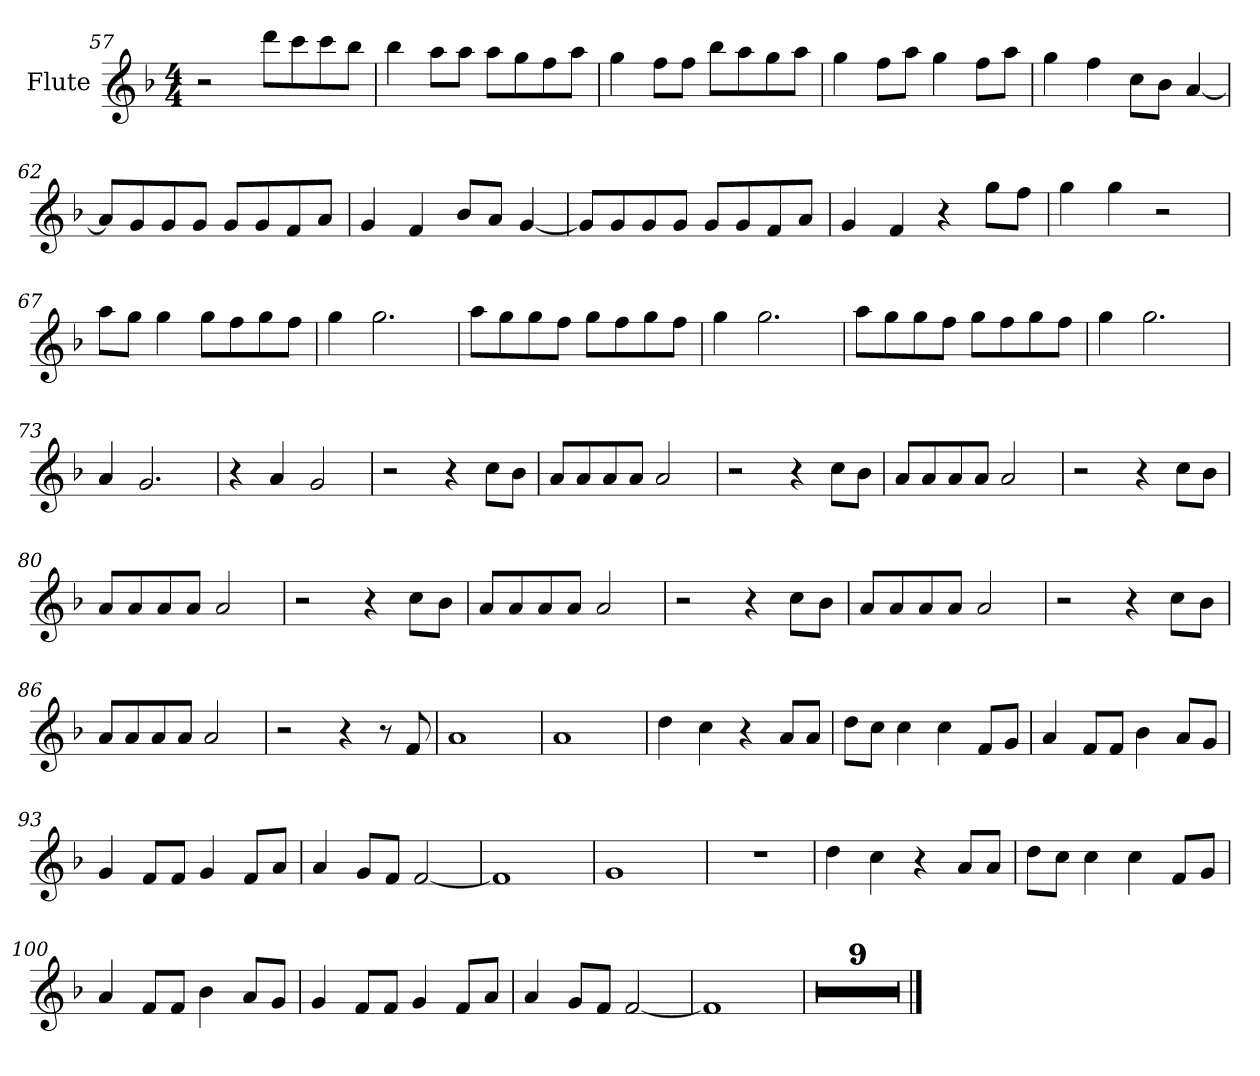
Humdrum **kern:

**kern
*part1
*staff1
*I"Flute
*I'Fl.
*clefG2
*k[b-]
*M4/4
=57
2r
8ddd\L
8ccc\
8ccc\
8bb-\J
=58
4bb-\
8aa\L
8aa\J
8aa\L
8gg\
8ff\
8aa\J
=59
4gg\
8ff\L
8ff\J
8bb-\L
8aa\
8gg\
8aa\J
=60
4gg\
8ff\L
8aa\J
4gg\
8ff\L
8aa\J
=61
4gg\
4ff\
8cc\L
8b-\J
[4a/
!!LO:LB:g=z
=62
8a/L]
8g/
8g/
8g/J
8g/L
8g/
8f/
8a/J
=63
4g/
4f/
8b-/L
8a/J
[4g/
=64
8g/L]
8g/
8g/
8g/J
8g/L
8g/
8f/
8a/J
=65
4g/
4f/
4r
8gg\L
8ff\J
=66
4gg\
4gg\
2r
=67
8aa:\L
8gg\J
4gg\
8gg\L
8ff\
8gg\
8ff\J
=68
4gg\
2.gg\
=69
8aa\L
8gg\
8gg\
8ff\J
8gg\L
8ff\
8gg\
8ff\J
!!LO:LB:g=z
=70
4gg\
2.gg\
=71
8aa:\L
8gg\
8gg\
8ff\J
8gg\L
8ff\
8gg\
8ff\J
=72
4gg\
2.gg\
=73
4a/
2.g/
=74
4r
4a/
2g/
=75
2r
4r
8cc\L
8b-\J
=76
8a/L
8a/
8a/
8a/J
2a/
=77
2r
4r
8cc\L
8b-\J
=78
8a/L
8a/
8a/
8a/J
2a/
=79
2r
4r
8cc\L
8b-\J
!!LO:LB:g=z
=80
8a/L
8a/
8a/
8a/J
2a/
=81
2r
4r
8cc\L
8b-\J
=82
8a/L
8a/
8a/
8a/J
2a/
=83
2r
4r
8cc\L
8b-\J
=84
8a/L
8a/
8a/
8a/J
2a/
=85
2r
4r
8cc\L
8b-\J
=86
8a/L
8a/
8a/
8a/J
2a/
=87
2r
4r
8r
8f/
=88
1a
=89
1a:
!!LO:LB:g=z
=90
4dd:\
4cc\
4r
8a/L
8a/J
=91
8dd\L
8cc\J
4cc\
4cc\
8f/L
8g/J
=92
4a/
8f/L
8f/J
4b-\
8a/L
8g/J
=93
4g/
8f/L
8f/J
4g/
8f/L
8a/J
=94
4a/
8g/L
8f/J
[2f/
=95
1f]
=96
1g:
=97
1r
=98
4dd:\
4cc\
4r
8a/L
8a/J
=99
8dd\L
8cc\J
4cc\
4cc\
8f/L
8g/J
!!LO:LB:g=z
=100
4a/
8f/L
8f/J
4b-\
8a/L
8g/J
=101
4g/
8f/L
8f/J
4g/
8f/L
8a/J
=102
4a/
8g/L
8f/J
[2f/
=103
1f]
=104
1r
=105
1r
=106
1r
=107
1r
=108
1r
=109
1r
=110
1r
=111
1r
=112
1r
==
*-
